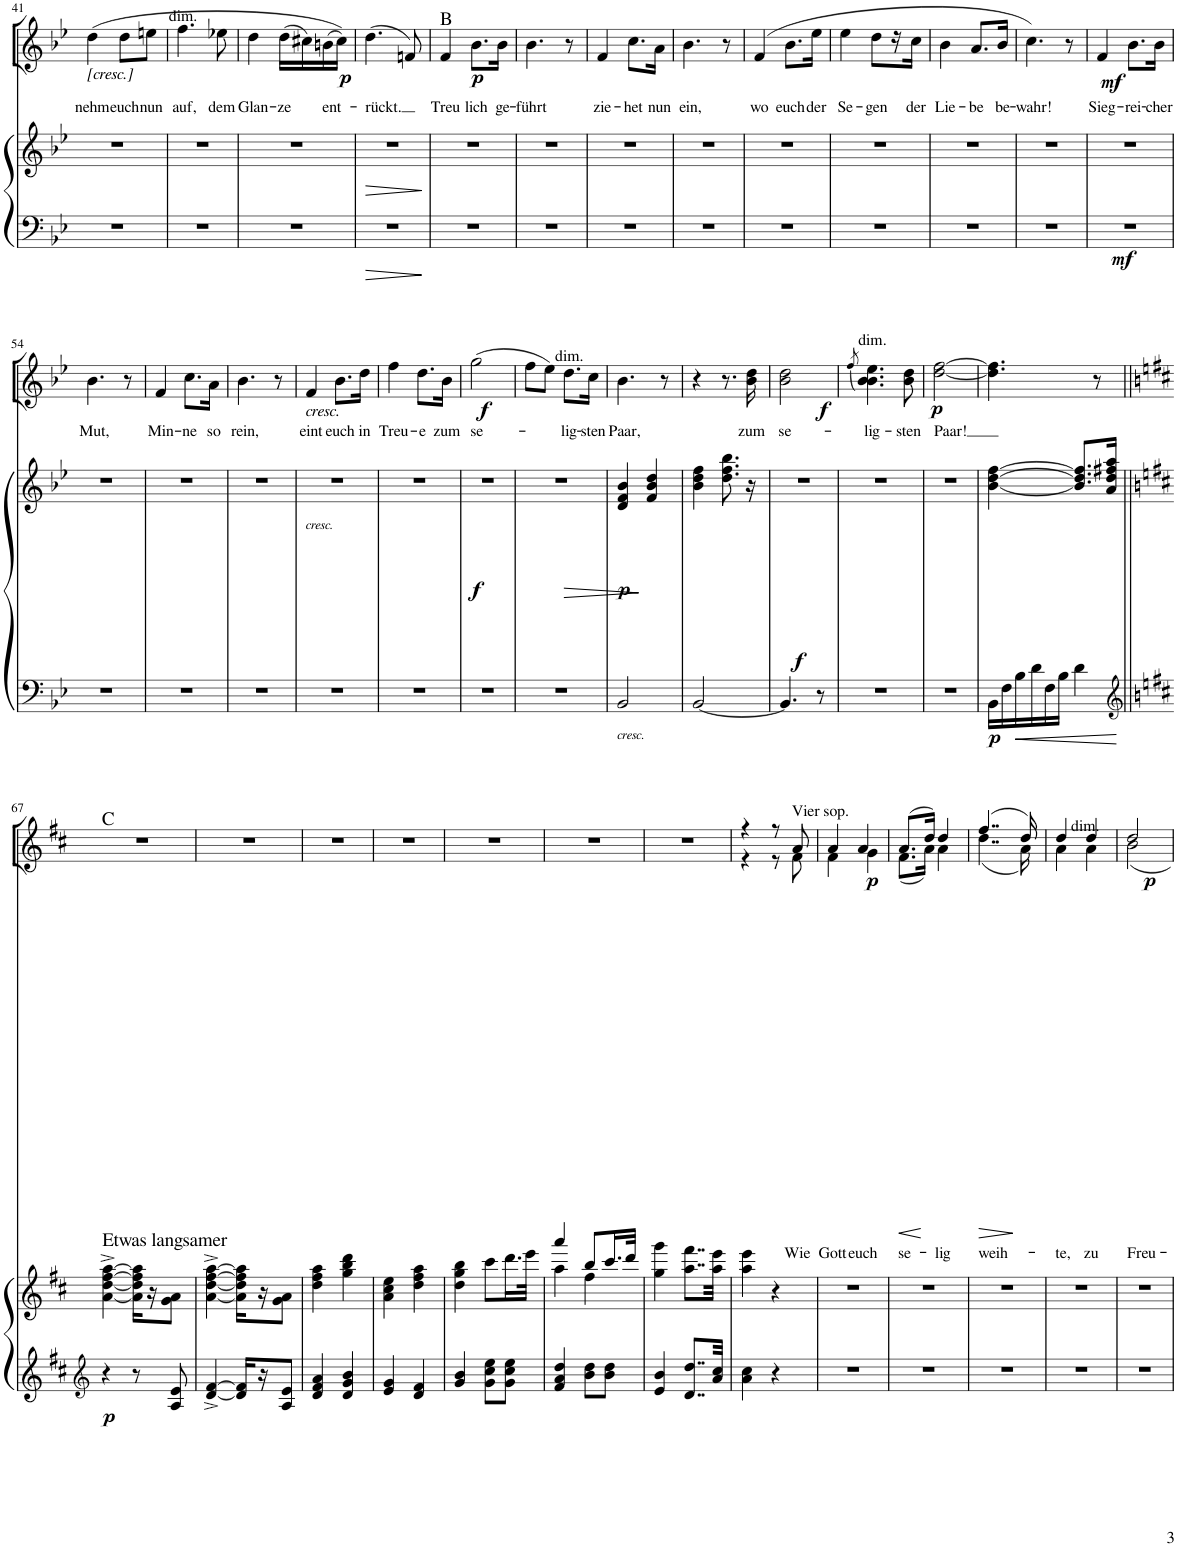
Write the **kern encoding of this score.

**kern	**kern	**dynam	**kern	**text	**dynam
*part2	*part2	*part2	*part1	*part1	*part1
*staff3	*staff2	*staff2/3	*staff1	*staff1	*staff1
*I"Piano	*	*	*I"Soprano	*	*
!!LO:PB:g=z
*clefF4	*clefG2	*	*clefG2	*	*
*	*	*	*Trd1c2	*	*
*k[b-e-]	*k[b-e-]	*	*k[b-e-]	*	*
*M2/4	*M2/4	*	*M2/4	*	*
=41	=41	=41	=41	=41	=41
!	!	!	!LO:TX:b:i:t=[cresc.]	!	!
!	!	!	!	!LO:LY:b	!
2r	2r	.	(4dd\	nehm	.
!	!	!	!	!LO:LY:b	!
.	.	.	8dd\L	euch	.
!	!	!	!	!LO:LY:b	!
.	.	.	8een\J	nun	.
=42	=42	=42	=42	=42	=42
!	!	!	!	!LO:LY:b	!
2r	2r	.	4.ff\	auf,	.
!	!	!	!	!LO:LY:b	!
.	.	.	8ee-X\	dem	.
=43	=43	=43	=43	=43	=43
!	!	!	!	!LO:LY:b	!
2r	2r	.	4dd\	Glan-	.
!	!	!	!	!LO:LY:b	!LO:DY:b
.	.	.	(16dd\LL	-ze	p
.	.	.	16cc#X\)	.	.
!	!	!	!	!LO:LY:b	!
.	.	.	(16bn\	ent-	.
.	.	.	16cc#\JJ))	.	.
=44	=44	=44	=44	=44	=44
!	!	!LO:HP:b	!	!LO:LY:b	!
2r	2r	>	(4.dd\	-rückt.	.
.	.	.	8fn/)	.	.
.	.	]	.	.	.
=45	=45	=45	=45	=45	=45
!	!	!	!LO:TX:a:t=B	!	!
!	!	!	!	!LO:LY:b	!LO:DY:b
2r	2r	.	4f/	Treu	p
!	!	!	!	!LO:LY:b	!
.	.	.	8.b-\L	-lich	.
!	!	!	!	!LO:LY:b	!
.	.	.	16b-\Jk	ge-	.
=46	=46	=46	=46	=46	=46
!	!	!	!	!LO:LY:b	!
2r	2r	.	4.b-\	-führt	.
.	.	.	8r	.	.
=47	=47	=47	=47	=47	=47
!	!	!	!	!LO:LY:b	!
2r	2r	.	4f/	zie-	.
!	!	!	!	!LO:LY:b	!
.	.	.	8.cc\L	-het	.
!	!	!	!	!LO:LY:b	!
.	.	.	16a\Jk	nun	.
=48	=48	=48	=48	=48	=48
!	!	!	!	!LO:LY:b	!
2r	2r	.	4.b-\	ein,	.
.	.	.	8r	.	.
=49	=49	=49	=49	=49	=49
!	!	!	!	!LO:LY:b	!
2r	2r	.	(4f/	wo	.
!	!	!	!	!LO:LY:b	!
.	.	.	8.b-\L	euch	.
!	!	!	!	!LO:LY:b	!
.	.	.	16ee-\Jk	der	.
=50	=50	=50	=50	=50	=50
!	!	!	!	!LO:LY:b	!
2r	2r	.	4ee-\	Se-	.
!	!	!	!	!LO:LY:b	!
.	.	.	8dd\L	-gen	.
.	.	.	16r	.	.
!	!	!	!	!LO:LY:b	!
.	.	.	16cc\JJ	der	.
=51	=51	=51	=51	=51	=51
!	!	!	!	!LO:LY:b	!
2r	2r	.	4b-\	Lie-	.
!	!	!	!	!LO:LY:b	!
.	.	.	8.a/L	-be	.
!	!	!	!	!LO:LY:b	!
.	.	.	16b-/Jk	be-	.
=52	=52	=52	=52	=52	=52
!	!	!	!	!LO:LY:b	!
2r	2r	.	4.cc\)	-wahr!	.
.	.	.	8r	.	.
=53	=53	=53	=53	=53	=53
!	!	!LO:DY:b=2	!	!LO:LY:b	!LO:DY:b
2r	2r	mf	4f/	Sieg-	mf
!	!	!	!	!LO:LY:b	!
.	.	.	8.b-\L	-rei-	.
!	!	!	!	!LO:LY:b	!
.	.	.	16b-\Jk	-cher	.
!!LO:LB:g=z
=54	=54	=54	=54	=54	=54
!	!	!	!	!LO:LY:b	!
2r	2r	.	4.b-\	Mut,	.
.	.	.	8r	.	.
=55	=55	=55	=55	=55	=55
!	!	!	!	!LO:LY:b	!
2r	2r	.	4f/	Min-	.
!	!	!	!	!LO:LY:b	!
.	.	.	8.cc\L	-ne	.
!	!	!	!	!LO:LY:b	!
.	.	.	16a\Jk	so	.
=56	=56	=56	=56	=56	=56
!	!	!	!	!LO:LY:b	!
2r	2r	.	4.b-\	rein,	.
.	.	.	8r	.	.
=57	=57	=57	=57	=57	=57
!	!	!	!LO:TX:b:i:t=cresc.	!	!
!	!LO:TX:b:i:t=cresc.	!	!	!	!
!	!	!	!	!LO:LY:b	!
2r	2r	.	4f/	eint	.
!	!	!	!	!LO:LY:b	!
.	.	.	8.b-\L	euch	.
!	!	!	!	!LO:LY:b	!
.	.	.	16dd\Jk	in	.
=58	=58	=58	=58	=58	=58
!	!	!	!	!LO:LY:b	!
2r	2r	.	4ff\	Treu-	.
!	!	!	!	!LO:LY:b	!
.	.	.	8.dd\L	-e	.
!	!	!	!	!LO:LY:b	!
.	.	.	16b-\Jk	zum	.
=59	=59	=59	=59	=59	=59
!	!	!LO:DY:b	!	!LO:LY:b	!LO:DY:b
2r	2r	f	(2gg\	se-	f
=60	=60	=60	=60	=60	=60
!	!	!LO:HP:b=2	!	!	!
2r	2r	>	8ff\L	.	.
.	.	.	8ee-\J)	.	.
!	!	!	!	!LO:LY:b	!
.	.	.	8.dd\L	-lig-	.
!	!	!	!	!LO:LY:b	!
.	.	.	16cc\Jk	-sten	.
=61	=61	=61	=61	=61	=61
!LO:TX:b:i:t=cresc.	!	!	!	!	!
!	!	!LO:DY:b	!	!LO:LY:b	!
2BB-/	4d/ 4f/ 4b-/	p	4.b-\	Paar,	.
.	4f/ 4b-/ 4dd/	]	.	.	.
.	.	.	8r	.	.
=62	=62	=62	=62	=62	=62
!	!	!	!	!	!LO:DY:b
[2BB-/	4b-\ 4dd\ 4ff\	.	4r	.	f
.	8.dd\ 8.ff\ 8.bb-\	.	8.r	.	.
!	!	!	!	!LO:LY:b	!
.	16r	.	16b-\ 16dd\	zum	.
=63	=63	=63	=63	=63	=63
!	!	!LO:DY:b	!	!LO:LY:b	!
4.BB-/]	2r	f	2b-\ 2dd\	se-	.
8r	.	.	.	.	.
=64	=64	=64	=64	=64	=64
.	.	.	(8qff/	.	.
!	!	!	!	!LO:LY:b	!
2r	2r	.	4.b-\ 4.b-\ 4.ee-\)	-lig-	.
!	!	!	!	!LO:LY:b	!
.	.	.	8b-\ 8dd\	-sten	.
=65	=65	=65	=65	=65	=65
!	!	!	!	!LO:LY:b	!LO:DY:b
2r	2r	.	[2dd\ [2ff\	Paar!	p
=66	=66	=66	=66	=66	=66
*Xtuplet	*	*	*	*	*
!	!	!LO:DY:b=2	!	!	!
24BB-\LL	[4b-\ [4dd\ [4ff\	p	4.dd\] 4.ff\]	.	.
24F\	.	.	.	.	.
24B-\	.	.	.	.	.
24d\	.	.	.	.	.
24F\	.	.	.	.	.
24B-\JJ	.	.	.	.	.
4d\	8.b-/] 8.dd/] 8.ff/]L	.	.	.	.
.	.	.	8r	.	.
.	16a/ 16dd/ 16ff#X/ 16aa/Jk	.	.	.	.
!!LO:LB:g=z
=67||	=67||	=67||	=67||	=67||	=67||
*clefG2	*	*	*	*	*
*k[f#c#]	*k[f#c#]	*	*k[f#c#]	*	*
!	!	!	!LO:TX:a:t=C	!	!
!	!LO:TX:a:t=Etwas langsamer	!	!	!	!
!	!	!LO:DY:b=2	!	!	!
4r	[4a\^ [4dd\^ [4ff#\^ [4aa\^	p	2r	.	.
8r	16a\] 16dd\] 16ff#\] 16aa\]LL	.	.	.	.
.	16r	.	.	.	.
8A/ 8e/	8g\ 8a\J	.	.	.	.
=68	=68	=68	=68	=68	=68
[4d/^ [4f#/^	[4a\^ [4dd\^ [4ff#\^ [4aa\^	.	2r	.	.
16d/] 16f#/]LL	16a\] 16dd\] 16ff#\] 16aa\]LL	.	.	.	.
16r	16r	.	.	.	.
8A/ 8e/J	8g\ 8a\J	.	.	.	.
=69	=69	=69	=69	=69	=69
4d/ 4f#/ 4a/	4dd\ 4ff#\ 4aa\	.	2r	.	.
4d/ 4g/ 4b/	4gg\ 4bb\ 4ddd\	.	.	.	.
=70	=70	=70	=70	=70	=70
4e/ 4g/	4a\ 4cc#\ 4ee\	.	2r	.	.
4d/ 4f#/	4dd\ 4ff#\ 4aa\	.	.	.	.
=71	=71	=71	=71	=71	=71
4g/ 4b/	4dd\ 4gg\ 4bb\	.	2r	.	.
8g\ 8cc#\ 8ee\L	8ccc#\L	.	.	.	.
8g\ 8cc#\ 8ee\J	16.ddd\L	.	.	.	.
.	32eee\JJk	.	.	.	.
=72	=72	=72	=72	=72	=72
*	*^	*	*	*	*
4f#/ 4a/ 4dd/	4aaa/	4aa\	.	2r	.	.
8b\ 8dd\L	8bb/L	4ff#\	.	.	.	.
8b\ 8dd\J	16.ccc#/L	.	.	.	.	.
.	32ddd/JJk	.	.	.	.	.
*	*v	*v	*	*	*	*
=73	=73	=73	=73	=73	=73
4e/ 4b/	4gg\ 4ggg\	.	2r	.	.
8..d/ 8..dd/L	8..aa\ 8..fff#\L	.	.	.	.
32a/ 32cc#/Jkk	32aa\ 32eee\Jkk	.	.	.	.
=74	=74	=74	=74	=74	=74
*	*	*	*^	*	*
4a\ 4cc#\	4aa\ 4eee\	.	4r	4r	.	.
4r	4r	.	8r	8r	.	.
!	!	!	!LO:TX:a:t=Vier sop.	!	!	!
!	!	!	!	!	!LO:LY:b	!LO:DY:b
.	.	.	8a/	8f#\	Wie	p
=75	=75	=75	=75	=75	=75	=75
!	!	!	!	!	!LO:LY:b	!
2r	2r	.	4a/	4f#\	Gott	.
!	!	!	!	!	!LO:LY:b	!
.	.	.	4a/	4g\	euch	.
=76	=76	=76	=76	=76	=76	=76
!	!	!	!	!	!LO:LY:b	!LO:HP:b
2r	2r	.	(8.a/L	(8.f#\L	se-	<
.	.	.	16dd/Jk)	16a\Jk)	.	.
!	!	!	!	!	!LO:LY:b	!
.	.	.	4dd/	4a\	-lig	.
*	*	*	*v	*v	*	*
.	.	.	.	.	[
=77	=77	=77	=77	=77	=77
!	!	!	!	!LO:LY:b	!LO:HP:b
*	*	*	*^	*	*
2r	2r	.	(4..ff#/	(4..dd\	weih-	>
.	.	.	16dd/)	16a\)	.	]
=78	=78	=78	=78	=78	=78	=78
!	!	!	!	!	!LO:LY:b	!
2r	2r	.	4dd/	4a\	-te,	.
!	!	!	!	!	!LO:LY:b	!
.	.	.	4dd/	4a\	zu	.
=79	=79	=79	=79	=79	=79	=79
!	!	!	!	!	!LO:LY:b	!LO:DY:b
2r	2r	.	2dd/	2b\	Freu-	p
*	*	*	*v	*v	*	*
=	=	=	=	=	=
*-	*-	*-	*-	*-	*-
